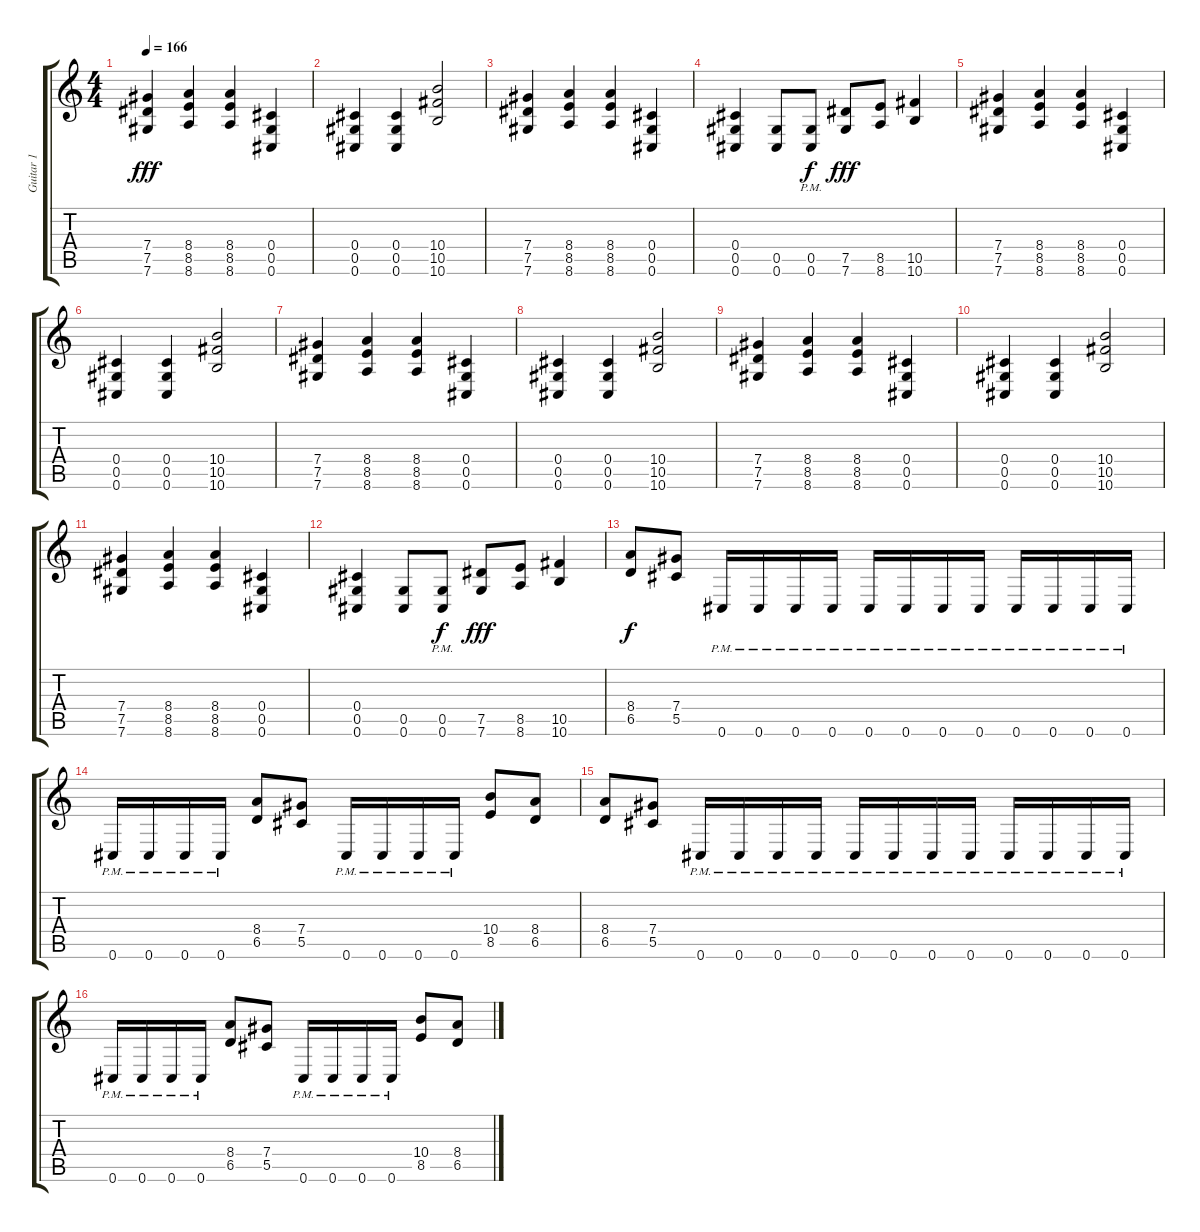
\track ("Guitar 1" "Guitar 1") {instrument distortionguitar}
\staff {score tabs}
\tuning (Eb4 Bb3 Gb3 Db3 Ab2 Db2) {hide}
\ts (4 4)
\tempo 166
\clef g2
\ks c
(7.4 7.5 7.6).4{dy fff} (8.4 8.5 8.6).4 (8.4 8.5 8.6).4 (0.4 0.5 0.6).4 |
(0.4 0.5 0.6).4 (0.4 0.5 0.6).4 (10.4 10.5 10.6).2 |
(7.4 7.5 7.6).4 (8.4 8.5 8.6).4 (8.4 8.5 8.6).4 (0.4 0.5 0.6).4 |
(0.4 0.5 0.6).4 (0.5 0.6).8 (0.5{pm} 0.6{pm}).8{dy f} (7.5 7.6).8{dy fff} (8.5 8.6).8 (10.5 10.6).4 |
(7.4 7.5 7.6).4 (8.4 8.5 8.6).4 (8.4 8.5 8.6).4 (0.4 0.5 0.6).4 |
(0.4 0.5 0.6).4 (0.4 0.5 0.6).4 (10.4 10.5 10.6).2 |
(7.4 7.5 7.6).4 (8.4 8.5 8.6).4 (8.4 8.5 8.6).4 (0.4 0.5 0.6).4 |
(0.4 0.5 0.6).4 (0.4 0.5 0.6).4 (10.4 10.5 10.6).2 |
(7.4 7.5 7.6).4 (8.4 8.5 8.6).4 (8.4 8.5 8.6).4 (0.4 0.5 0.6).4 |
(0.4 0.5 0.6).4 (0.4 0.5 0.6).4 (10.4 10.5 10.6).2 |
(7.4 7.5 7.6).4 (8.4 8.5 8.6).4 (8.4 8.5 8.6).4 (0.4 0.5 0.6).4 |
(0.4 0.5 0.6).4 (0.5 0.6).8 (0.5{pm} 0.6{pm}).8{dy f} (7.5 7.6).8{dy fff} (8.5 8.6).8 (10.5 10.6).4 |
(8.4 6.5).8{dy f} (7.4 5.5).8 0.6{pm}.16 0.6{pm}.16 0.6{pm}.16 0.6{pm}.16 0.6{pm}.16 0.6{pm}.16 0.6{pm}.16 0.6{pm}.16 0.6{pm}.16 0.6{pm}.16 0.6{pm}.16 0.6{pm}.16 |
0.6{pm}.16 0.6{pm}.16 0.6{pm}.16 0.6{pm}.16 (8.4 6.5).8 (7.4 5.5).8 0.6{pm}.16 0.6{pm}.16 0.6{pm}.16 0.6{pm}.16 (10.4 8.5).8 (8.4 6.5).8 |
(8.4 6.5).8 (7.4 5.5).8 0.6{pm}.16 0.6{pm}.16 0.6{pm}.16 0.6{pm}.16 0.6{pm}.16 0.6{pm}.16 0.6{pm}.16 0.6{pm}.16 0.6{pm}.16 0.6{pm}.16 0.6{pm}.16 0.6{pm}.16 |
0.6{pm}.16 0.6{pm}.16 0.6{pm}.16 0.6{pm}.16 (8.4 6.5).8 (7.4 5.5).8 0.6{pm}.16 0.6{pm}.16 0.6{pm}.16 0.6{pm}.16 (10.4 8.5).8 (8.4 6.5).8
